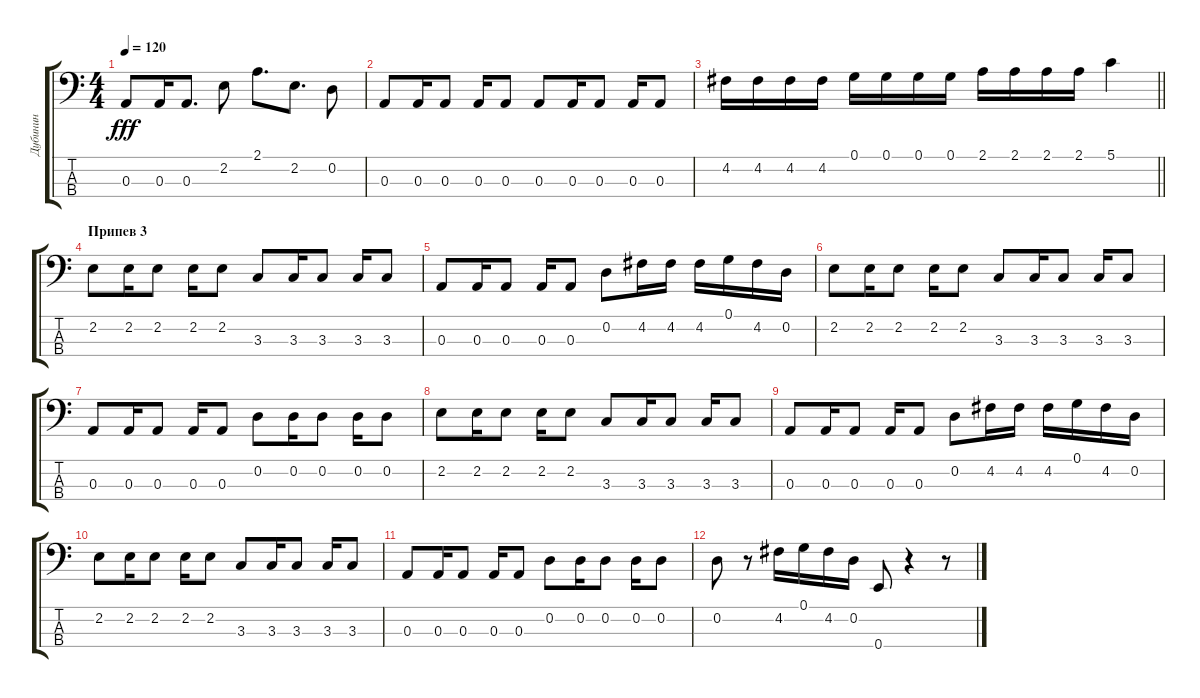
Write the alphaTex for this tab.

\track ("Дубинин" "Дубинин") {instrument electricbassfinger}
\staff {score tabs}
\tuning (G2 D2 A1 E1) {hide}
\ts (4 4)
\tempo 120
\clef f4
\ks c
0.3.8{dy fff} 0.3.16 0.3.8{d} 2.2.8 2.1.8{d} 2.2.8{d} 0.2.8 |
0.3.8 0.3.16 0.3.8 0.3.16 0.3.8 0.3.8 0.3.16 0.3.8 0.3.16 0.3.8 |
\barLineRight lightlight
4.2.16 4.2.16 4.2.16 4.2.16 0.1.16 0.1.16 0.1.16 0.1.16 2.1.16 2.1.16 2.1.16 2.1.16 5.1.4 |
\section ("" "Припев 3")
2.2.8 2.2.16 2.2.8 2.2.16 2.2.8 3.3.8 3.3.16 3.3.8 3.3.16 3.3.8 |
0.3.8 0.3.16 0.3.8 0.3.16 0.3.8 0.2.8 4.2.16 4.2.16 4.2.16 0.1.16 4.2.16 0.2.16 |
2.2.8 2.2.16 2.2.8 2.2.16 2.2.8 3.3.8 3.3.16 3.3.8 3.3.16 3.3.8 |
0.3.8 0.3.16 0.3.8 0.3.16 0.3.8 0.2.8 0.2.16 0.2.8 0.2.16 0.2.8 |
2.2.8 2.2.16 2.2.8 2.2.16 2.2.8 3.3.8 3.3.16 3.3.8 3.3.16 3.3.8 |
0.3.8 0.3.16 0.3.8 0.3.16 0.3.8 0.2.8 4.2.16 4.2.16 4.2.16 0.1.16 4.2.16 0.2.16 |
2.2.8 2.2.16 2.2.8 2.2.16 2.2.8 3.3.8 3.3.16 3.3.8 3.3.16 3.3.8 |
0.3.8 0.3.16 0.3.8 0.3.16 0.3.8 0.2.8 0.2.16 0.2.8 0.2.16 0.2.8 |
0.2.8 r.8 4.2.16 0.1.16 4.2.16 0.2.16 0.4.8 r.4 r.8
